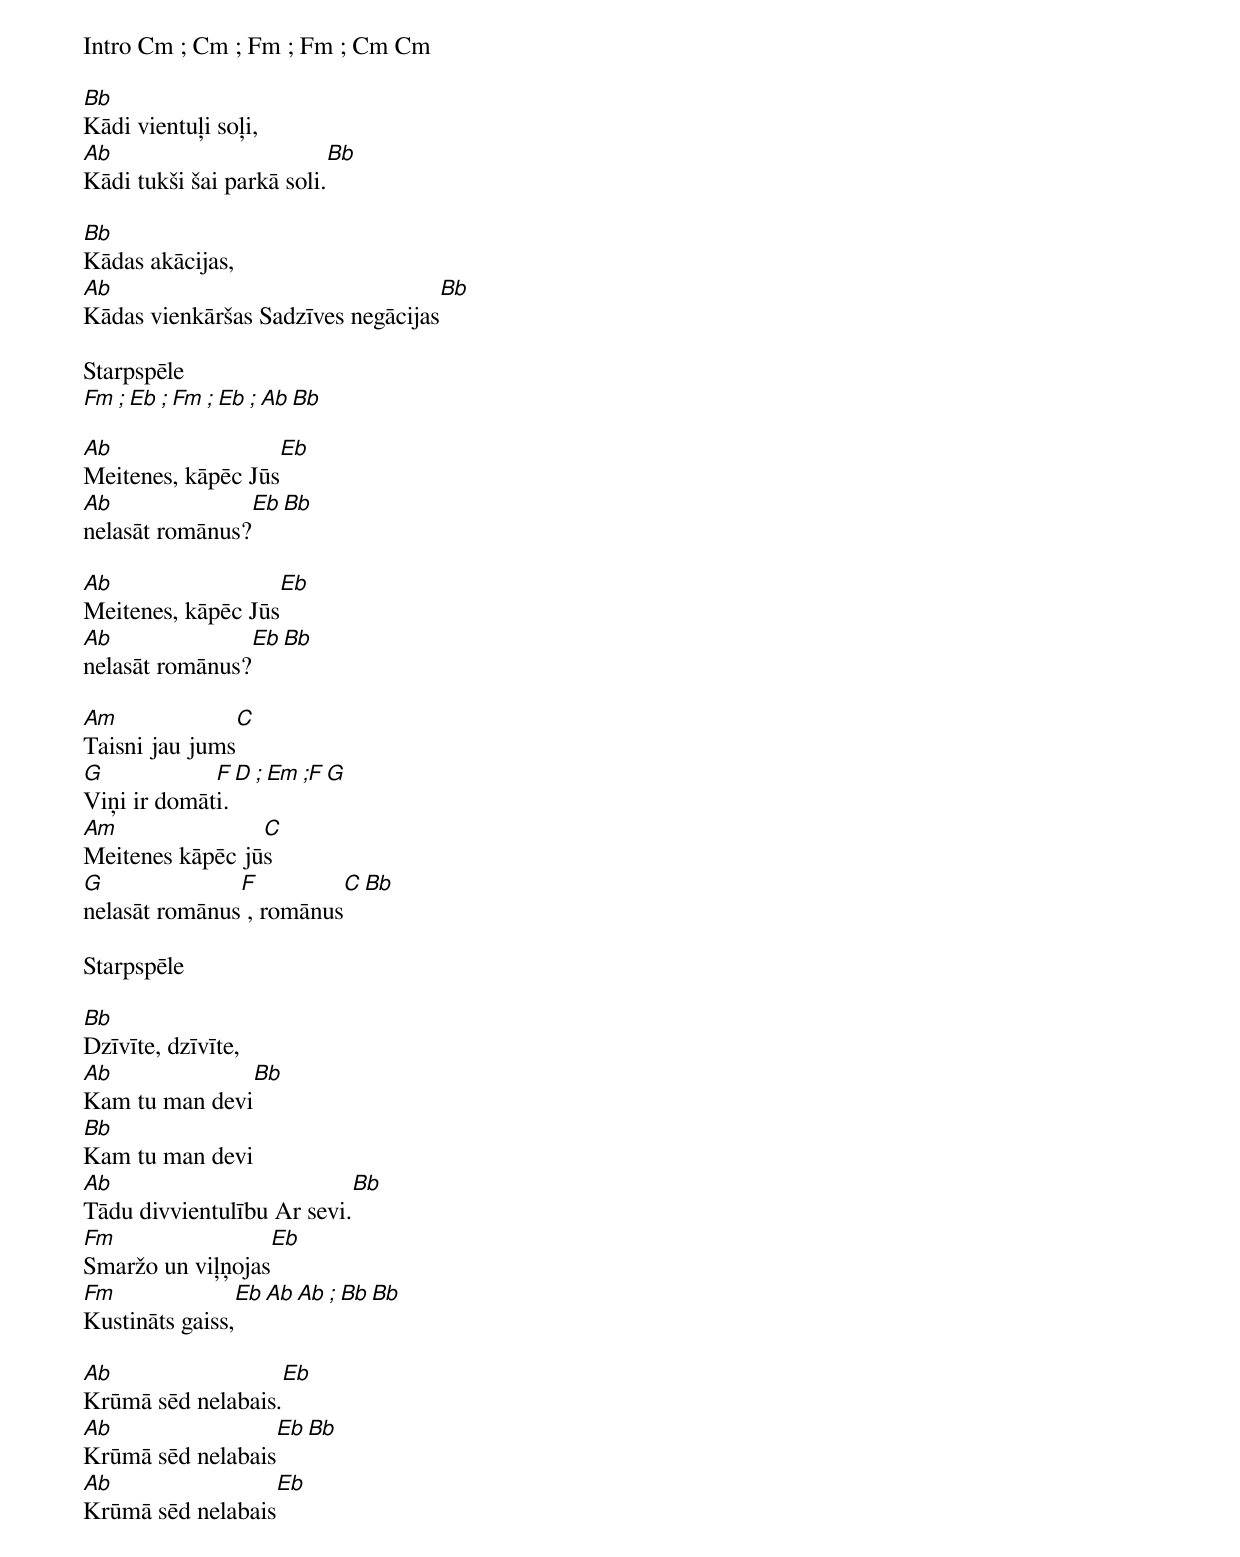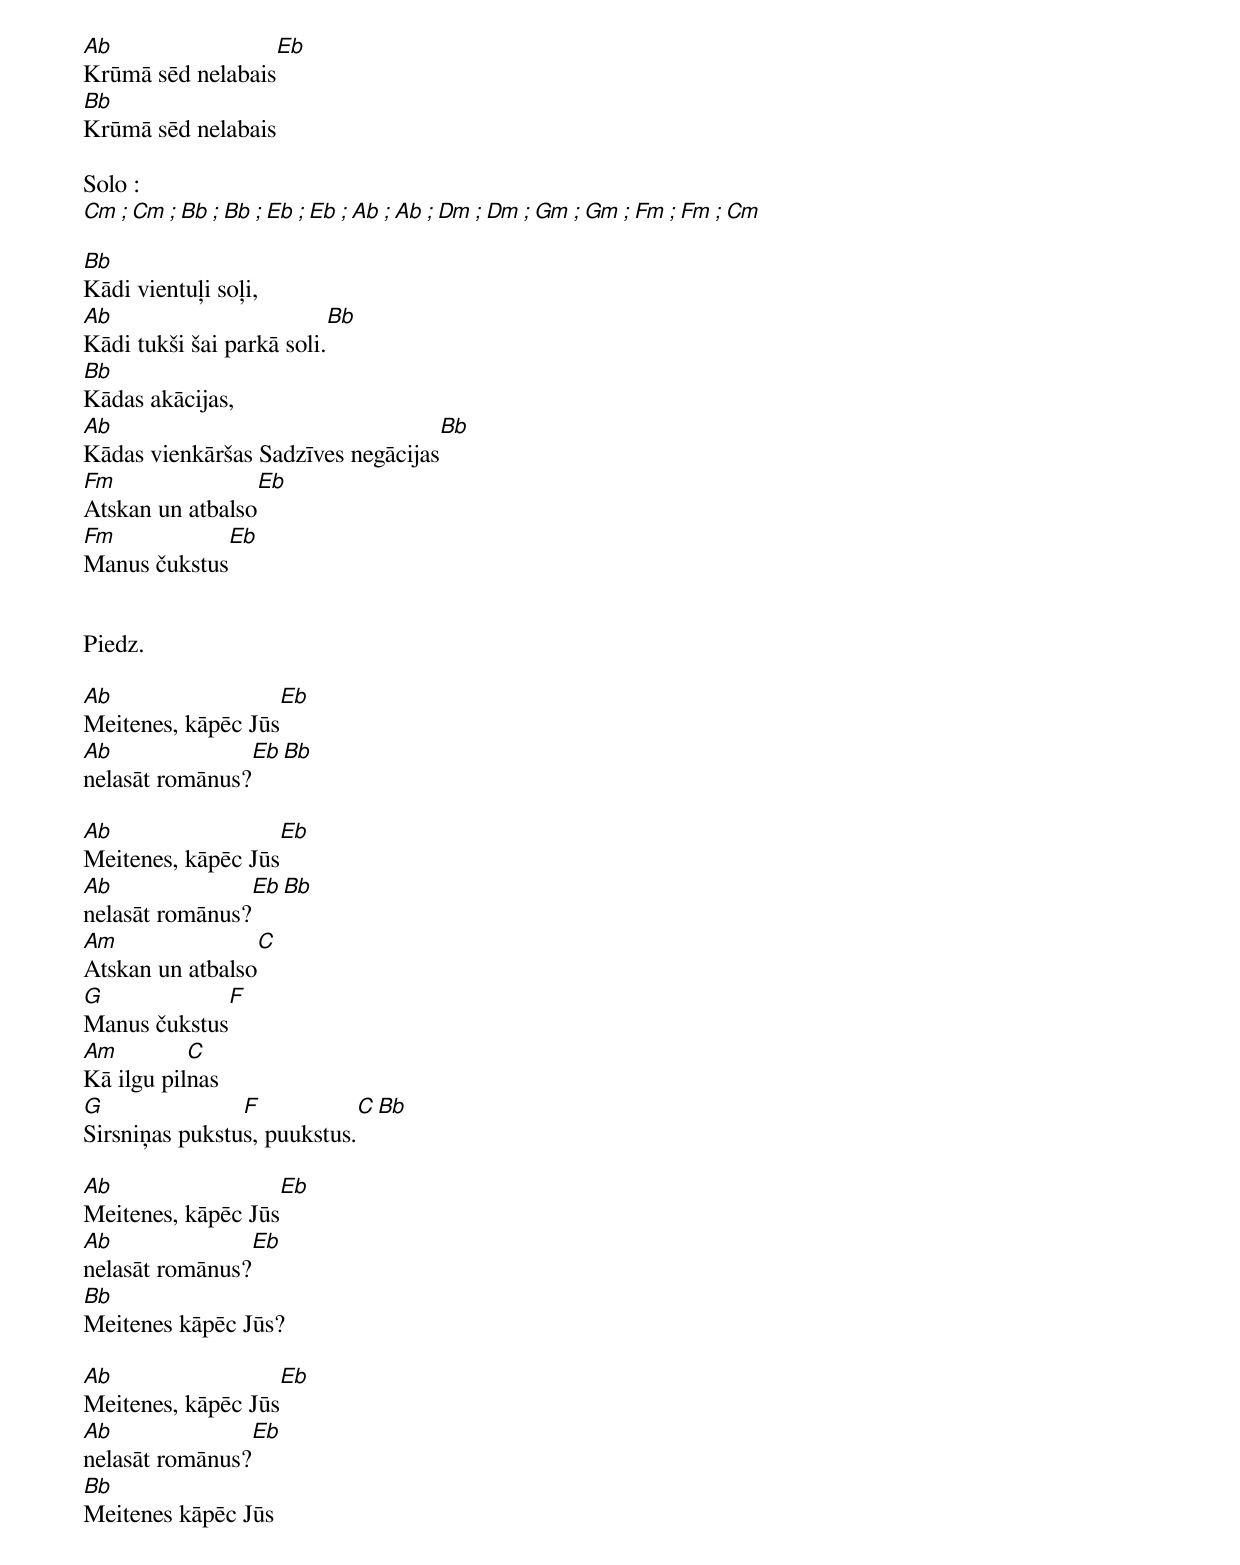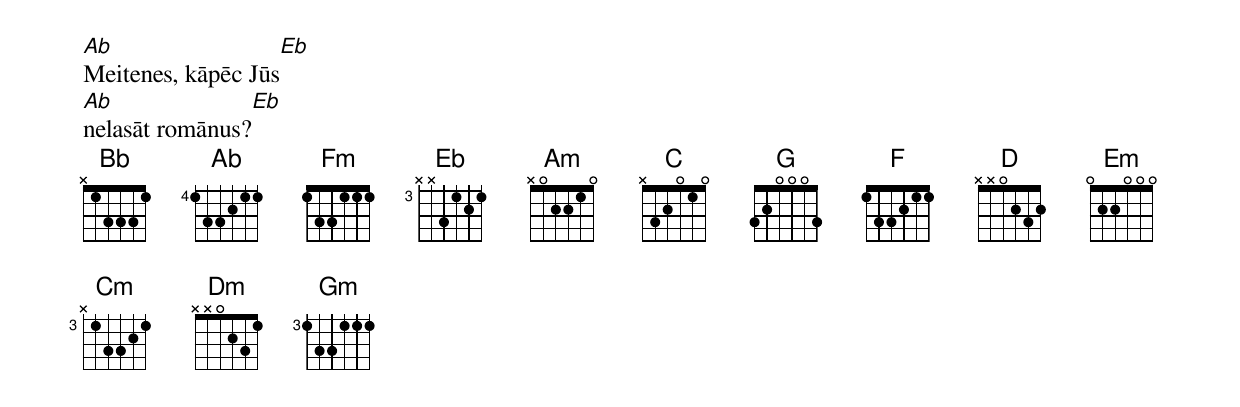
Intro Cm ; Cm ; Fm ; Fm ; Cm Cm

Bb
Kādi vientuļi soļi,
Ab                                 Bb
Kādi tukši šai parkā soli.

Bb
Kādas akācijas,
Ab                                            Bb
Kādas vienkāršas Sadzīves negācijas

Starpspēle
 Fm ; Eb ; Fm ; Eb ; Ab Bb

Ab                          Eb
Meitenes, kāpēc Jūs
Ab                       Eb    Bb
nelasāt romānus?

Ab                          Eb
Meitenes, kāpēc Jūs
Ab                       Eb    Bb
nelasāt romānus?

Am             C
Taisni jau jums
G            F           D ; Em ;F G
Viņi ir domāti.
Am               C
Meitenes kāpēc jūs
G              F                C             Bb
nelasāt romānus , romānus

Starpspēle

Bb
Dzīvīte, dzīvīte,
Ab                   Bb
Kam tu man devi
Bb
Kam tu man devi
Ab                                     Bb
Tādu divvientulību Ar sevi.
Fm                Eb
Smaržo un viļņojas
Fm              Eb       Ab Ab ; Bb Bb
Kustināts gaiss,

Ab                        Eb
Krūmā sēd nelabais.
Ab                        Eb    Bb
Krūmā sēd nelabais
Ab                        Eb
Krūmā sēd nelabais
Ab                       Eb
Krūmā sēd nelabais
Bb
Krūmā sēd nelabais

Solo :
Cm ; Cm ; Bb ; Bb ; Eb ; Eb ; Ab ; Ab ; Dm ; Dm ; Gm ; Gm ; Fm ; Fm ; Cm

Bb
Kādi vientuļi soļi,
Ab                                 Bb
Kādi tukši šai parkā soli.
Bb
Kādas akācijas,
Ab                                               Bb
Kādas vienkāršas Sadzīves negācijas
Fm                 Eb
Atskan un atbalso
Fm           Eb
Manus čukstus


Piedz.

Ab                          Eb
Meitenes, kāpēc Jūs
Ab                       Eb    Bb
nelasāt romānus?

Ab                          Eb
Meitenes, kāpēc Jūs
Ab                       Eb    Bb
nelasāt romānus?
Am               C
Atskan un atbalso
G              F
Manus čukstus
Am         C
Kā ilgu pilnas
G               F               C             Bb
Sirsniņas pukstus, puukstus.

Ab                          Eb
Meitenes, kāpēc Jūs
Ab                       Eb
nelasāt romānus?
Bb
Meitenes kāpēc Jūs?

Ab                          Eb
Meitenes, kāpēc Jūs
Ab                       Eb
nelasāt romānus?
Bb
Meitenes kāpēc Jūs

Ab                          Eb
Meitenes, kāpēc Jūs
Ab                       Eb
nelasāt romānus?
